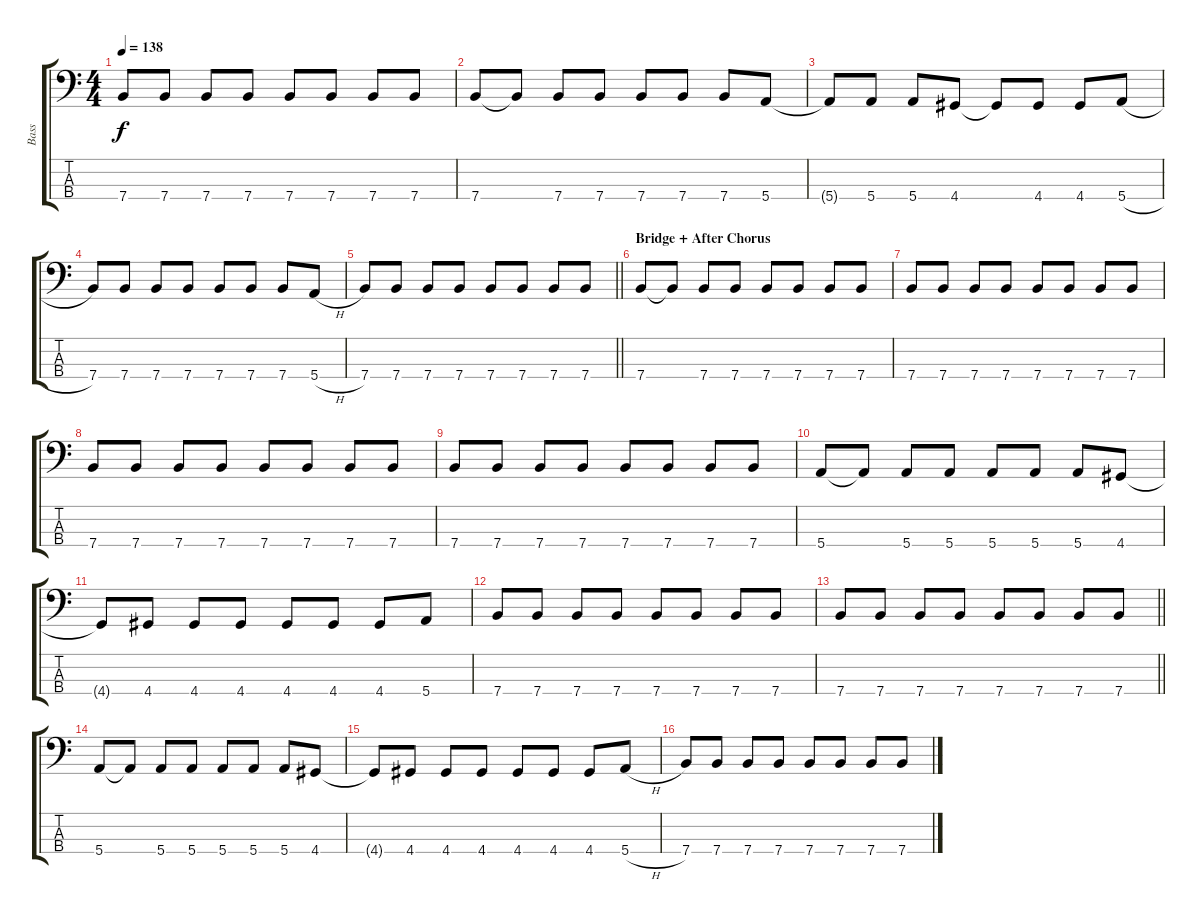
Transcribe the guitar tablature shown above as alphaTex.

\track ("Bass" "Bass") {instrument electricbasspick}
\staff {score tabs}
\tuning (G2 D2 A1 E1) {hide}
\ts (4 4)
\tempo 138
\clef f4
\ks c
7.4.8{dy f} 7.4.8 7.4.8 7.4.8 7.4.8 7.4.8 7.4.8 7.4.8 |
7.4.8 7.4{t}.8 7.4.8 7.4.8 7.4.8 7.4.8 7.4.8 5.4.8 |
5.4{t}.8 5.4.8 5.4.8 4.4.8 4.4{t}.8 4.4.8 4.4.8 5.4{h}.8 |
7.4.8 7.4.8 7.4.8 7.4.8 7.4.8 7.4.8 7.4.8 5.4{h}.8 |
\barLineRight lightlight
7.4.8 7.4.8 7.4.8 7.4.8 7.4.8 7.4.8 7.4.8 7.4.8 |
\section ("" "Bridge + After Chorus")
7.4.8 7.4{t}.8 7.4.8 7.4.8 7.4.8 7.4.8 7.4.8 7.4.8 |
7.4.8 7.4.8 7.4.8 7.4.8 7.4.8 7.4.8 7.4.8 7.4.8 |
7.4.8 7.4.8 7.4.8 7.4.8 7.4.8 7.4.8 7.4.8 7.4.8 |
7.4.8 7.4.8 7.4.8 7.4.8 7.4.8 7.4.8 7.4.8 7.4.8 |
5.4.8 5.4{t}.8 5.4.8 5.4.8 5.4.8 5.4.8 5.4.8 4.4.8 |
4.4{t}.8 4.4.8 4.4.8 4.4.8 4.4.8 4.4.8 4.4.8 5.4.8 |
7.4.8 7.4.8 7.4.8 7.4.8 7.4.8 7.4.8 7.4.8 7.4.8 |
\barLineRight lightlight
7.4.8 7.4.8 7.4.8 7.4.8 7.4.8 7.4.8 7.4.8 7.4.8 |
5.4.8 5.4{t}.8 5.4.8 5.4.8 5.4.8 5.4.8 5.4.8 4.4.8 |
4.4{t}.8 4.4.8 4.4.8 4.4.8 4.4.8 4.4.8 4.4.8 5.4{h}.8 |
7.4.8 7.4.8 7.4.8 7.4.8 7.4.8 7.4.8 7.4.8 7.4.8
